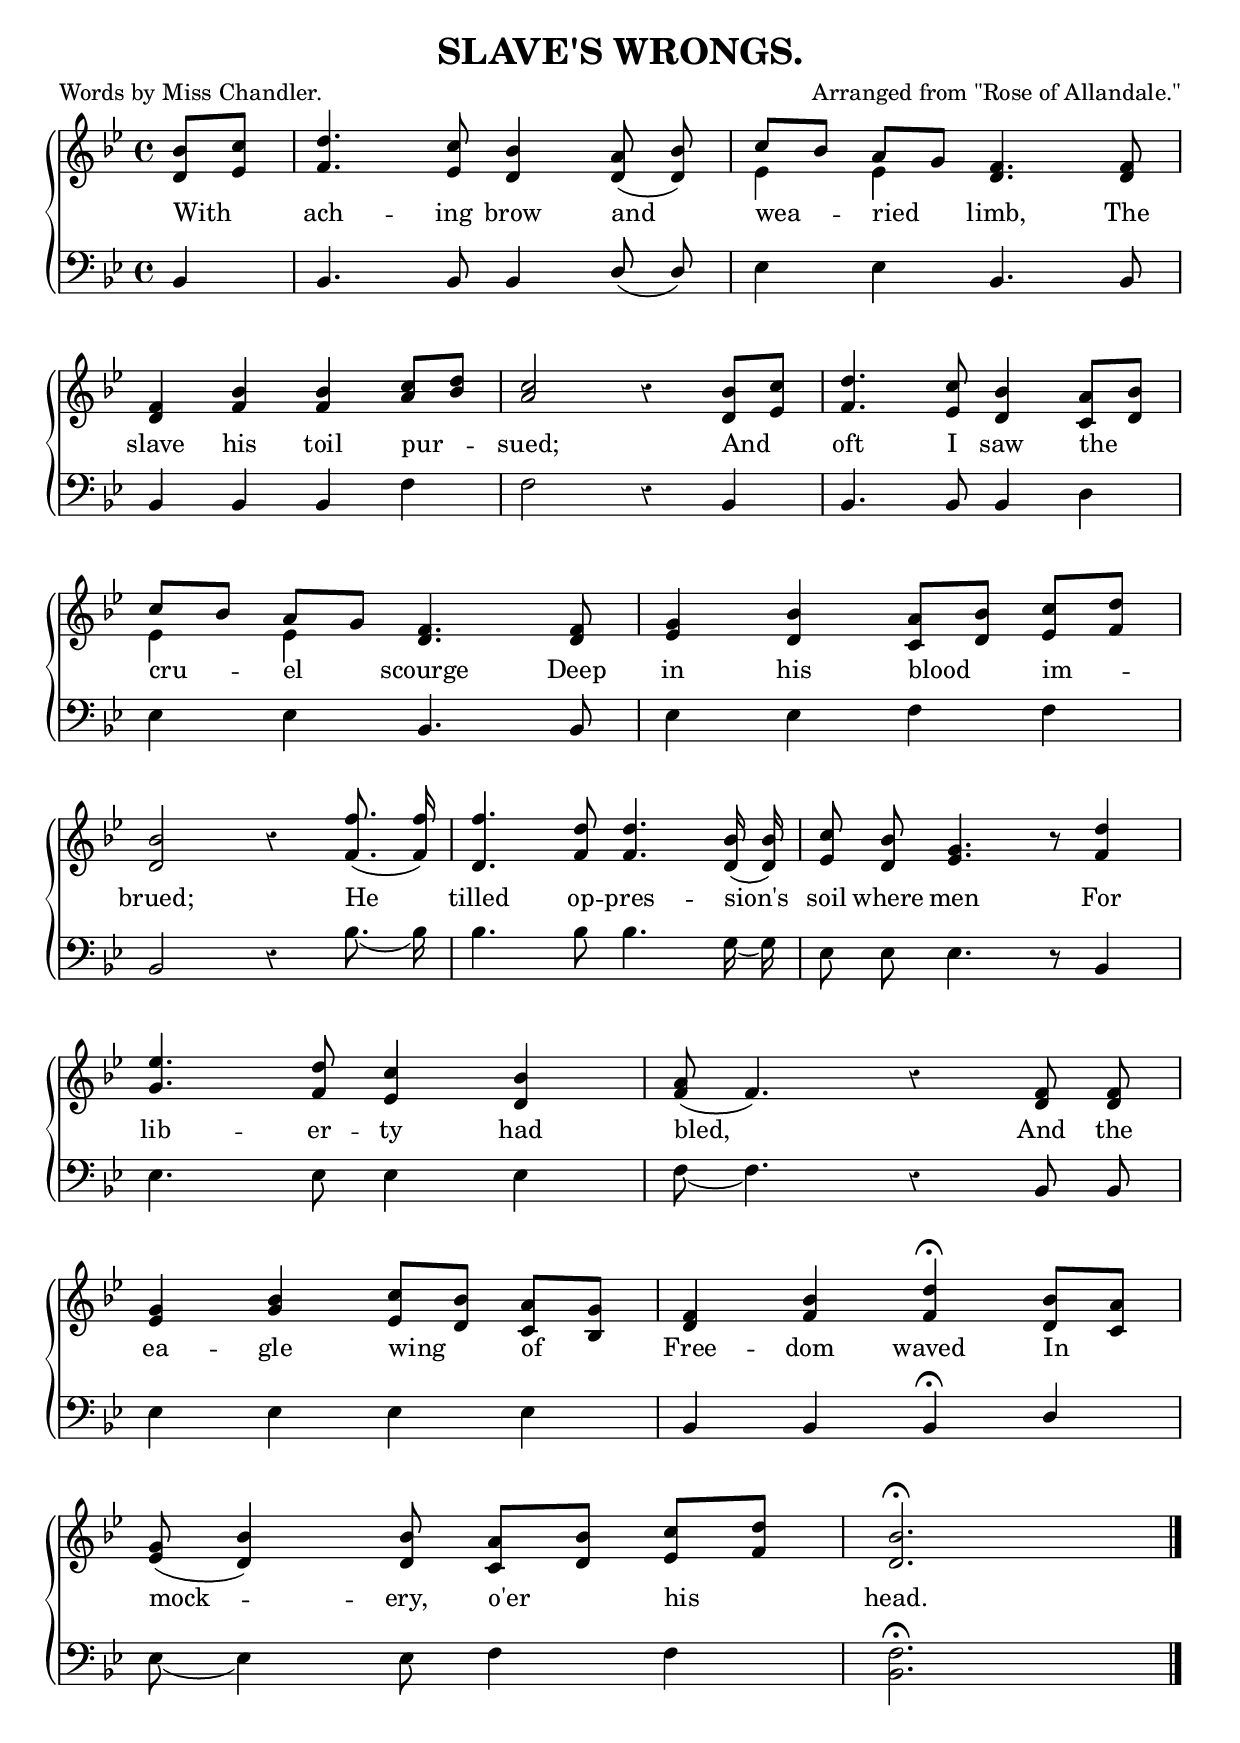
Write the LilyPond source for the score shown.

\version "2.10"
\include "english.ly"

\header {
  title = "SLAVE'S WRONGS."
  poet = "Words by Miss Chandler."
  composer = "Arranged from \"Rose of Allandale.\""
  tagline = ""
}

words = \lyricmode {
  With  ach -- ing brow and  wea -- ried limb, The  
  slave his toil pur -- sued; And  oft I saw 
  the  cru -- el scourge Deep  in his blood im -- 
  brued; He  tilled op -- pres -- sion's  soil where men For   
  lib -- er -- ty had bled, And the
  ea -- gle wing of Free -- dom waved In
  mock -- ery, o'er his head.
}

treble =  \relative c' {
  \clef treble
  \time 4/4
  \key bf \major
  \autoBeamOff
  \override Staff.TimeSignature #'style = #'()
  \stemUp

  \partial 4 <d bf'>8[ <ef c'>] |
      <f d'>4. <ef c'>8 <d bf'>4 <d a'>8( <d bf'>8) |
      << { c'8[ bf] a[ g] } \new Voice = "alto" { \voiceTwo ef4 ef } >> <d f>4. <d f>8 | 

  \break
  <d f>4 <f bf> <f bf> <a c>8[ <bf d>8] |
      <a c>2 r4 <d, bf'>8[ <ef c'>] |
      <f d'>4. <ef c'>8 <d bf'>4 <c a'>8[ <d bf'>8] |

  \break
  << { c'8[ bf] a[ g] } \new Voice = "altoB" { \voiceTwo ef4 ef } >> <d f>4. <d f>8 |
      <ef g>4 <d bf'> <c a'>8[ <d bf'>] <ef c'>[ <f d'>] |

  \break
  <d bf'>2 r4 <f f'>8.( <f f'>16) |
      <d f'>4. <f d'>8 <f d'>4. <d bf'>16( <d bf'>16) |
      <ef c'>8 <d bf'> <ef g>4. r8 <f d'>4 |
  
  \break
  <g ef'>4. <f d'>8 <ef c'>4 <d bf'>4 |
    <f a>8( f4.) r4 <d f>8 <d f>8 |
  
  \break  
  <ef g>4 <g bf>4 <ef c'>8[ <d bf'>8] <c a'>8[ <bf g'>8] |
      <d f>4 <f bf>4 <f d'>4^\fermata <d bf'>8[ <c a'>8] |
  
  \break    
  <ef g>8( <d bf'>4) <d bf'>8 <c a'>8[ <d bf'>8] <ef c'>8[ <f d'>8] |
      < d bf'>2.^\fermata \bar "|."
}

bass =  \relative c {
  \clef bass
  \time 4/4
  \key bf \major
  \autoBeamOff
  \override Staff.TimeSignature #'style = #'()

  \partial 4 bf4 |
      bf4. bf8 bf4 \stemUp d8( d) |
      \stemNeutral ef4 ef bf4. bf8 |

  \break
  bf4 bf bf f' |
      f2 r4 bf, |
      bf4. bf8 bf4 d |

  \break
  ef4 ef bf4. bf8 |
      ef4 ef f f |

  \break
  bf,2 r4 \slurDown bf'8.( bf16) |
      bf4. bf8 bf4. g16( g16) |
      ef8 ef ef4. r8 bf4 |
  
  \break
  ef4. ef8 ef4 ef4 |
      f8( f4.) r4 bf,8 bf8 |

  \break    
  ef4 ef4 ef4 ef4 |
      bf4 bf4 bf4^\fermata \stemUp d4 |

  \break    
  \stemNeutral ef8( ef4) ef8 f4 f4 |
     <f bf,>2.^\fermata \bar "|."
}

\score { 
  \new ChoirStaff \with{systemStartDelimiter = #'SystemStartBrace }	
   <<
     \new Staff = "upper"  \new Voice = "treble" { \treble }
     \new Lyrics \lyricsto "treble" { \words }
     \new Staff = "lower"  \new Voice = "bass" { \bass }
   >>
   

\layout {
	indent=0
	\context { \Staff \override Rest #'style = #'classical }
	\context { \Score \remove "Bar_number_engraver" }
	  }
	  
\midi { \context { \Score tempoWholesPerMinute = #(ly:make-moment 100 4 ) }}    
   }

